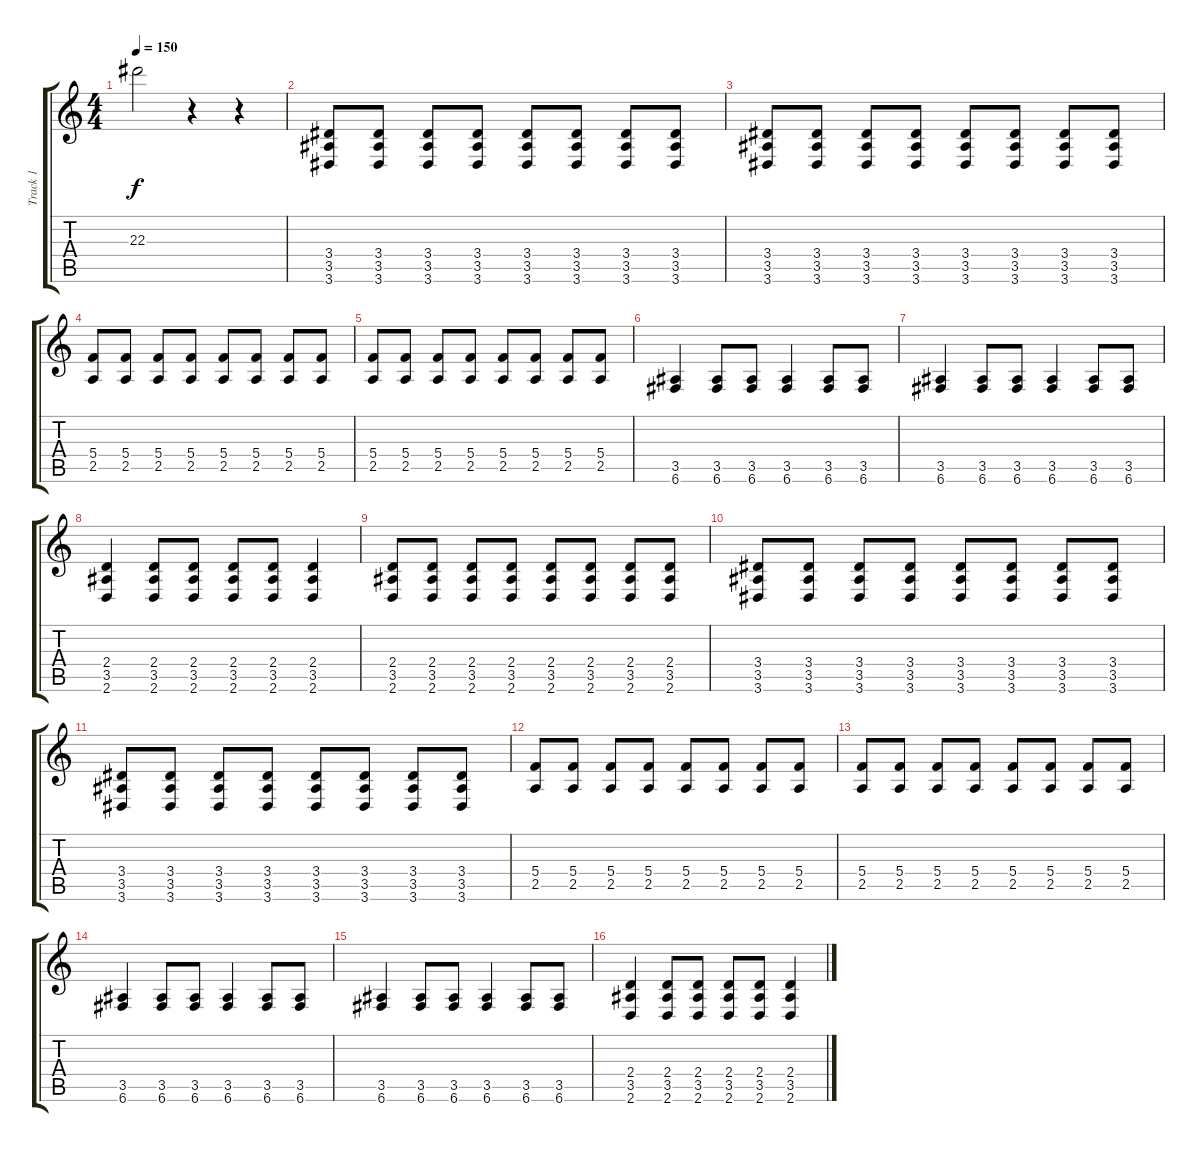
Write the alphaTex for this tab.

\track ("Track 1" "Track 1") {instrument overdrivenguitar}
\staff {score tabs}
\tuning (D4 A3 F3 C3 G2 C2) {hide}
\ts (4 4)
\tempo 150
\clef g2
\ks c
22.3.2{dy f} r.4 r.4 |
(3.4 3.5 3.6).8 (3.4 3.5 3.6).8 (3.4 3.5 3.6).8 (3.4 3.5 3.6).8 (3.4 3.5 3.6).8 (3.4 3.5 3.6).8 (3.4 3.5 3.6).8 (3.4 3.5 3.6).8 |
(3.4 3.5 3.6).8 (3.4 3.5 3.6).8 (3.4 3.5 3.6).8 (3.4 3.5 3.6).8 (3.4 3.5 3.6).8 (3.4 3.5 3.6).8 (3.4 3.5 3.6).8 (3.4 3.5 3.6).8 |
(5.4 2.5).8 (5.4 2.5).8 (5.4 2.5).8 (5.4 2.5).8 (5.4 2.5).8 (5.4 2.5).8 (5.4 2.5).8 (5.4 2.5).8 |
(5.4 2.5).8 (5.4 2.5).8 (5.4 2.5).8 (5.4 2.5).8 (5.4 2.5).8 (5.4 2.5).8 (5.4 2.5).8 (5.4 2.5).8 |
(3.5 6.6).4 (3.5 6.6).8 (3.5 6.6).8 (3.5 6.6).4 (3.5 6.6).8 (3.5 6.6).8 |
(3.5 6.6).4 (3.5 6.6).8 (3.5 6.6).8 (3.5 6.6).4 (3.5 6.6).8 (3.5 6.6).8 |
(2.4 3.5 2.6).4 (2.4 3.5 2.6).8 (2.4 3.5 2.6).8 (2.4 3.5 2.6).8 (2.4 3.5 2.6).8 (2.4 3.5 2.6).4 |
(2.4 3.5 2.6).8 (2.4 3.5 2.6).8 (2.4 3.5 2.6).8 (2.4 3.5 2.6).8 (2.4 3.5 2.6).8 (2.4 3.5 2.6).8 (2.4 3.5 2.6).8 (2.4 3.5 2.6).8 |
(3.4 3.5 3.6).8 (3.4 3.5 3.6).8 (3.4 3.5 3.6).8 (3.4 3.5 3.6).8 (3.4 3.5 3.6).8 (3.4 3.5 3.6).8 (3.4 3.5 3.6).8 (3.4 3.5 3.6).8 |
(3.4 3.5 3.6).8 (3.4 3.5 3.6).8 (3.4 3.5 3.6).8 (3.4 3.5 3.6).8 (3.4 3.5 3.6).8 (3.4 3.5 3.6).8 (3.4 3.5 3.6).8 (3.4 3.5 3.6).8 |
(5.4 2.5).8 (5.4 2.5).8 (5.4 2.5).8 (5.4 2.5).8 (5.4 2.5).8 (5.4 2.5).8 (5.4 2.5).8 (5.4 2.5).8 |
(5.4 2.5).8 (5.4 2.5).8 (5.4 2.5).8 (5.4 2.5).8 (5.4 2.5).8 (5.4 2.5).8 (5.4 2.5).8 (5.4 2.5).8 |
(3.5 6.6).4 (3.5 6.6).8 (3.5 6.6).8 (3.5 6.6).4 (3.5 6.6).8 (3.5 6.6).8 |
(3.5 6.6).4 (3.5 6.6).8 (3.5 6.6).8 (3.5 6.6).4 (3.5 6.6).8 (3.5 6.6).8 |
(2.4 3.5 2.6).4 (2.4 3.5 2.6).8 (2.4 3.5 2.6).8 (2.4 3.5 2.6).8 (2.4 3.5 2.6).8 (2.4 3.5 2.6).4
